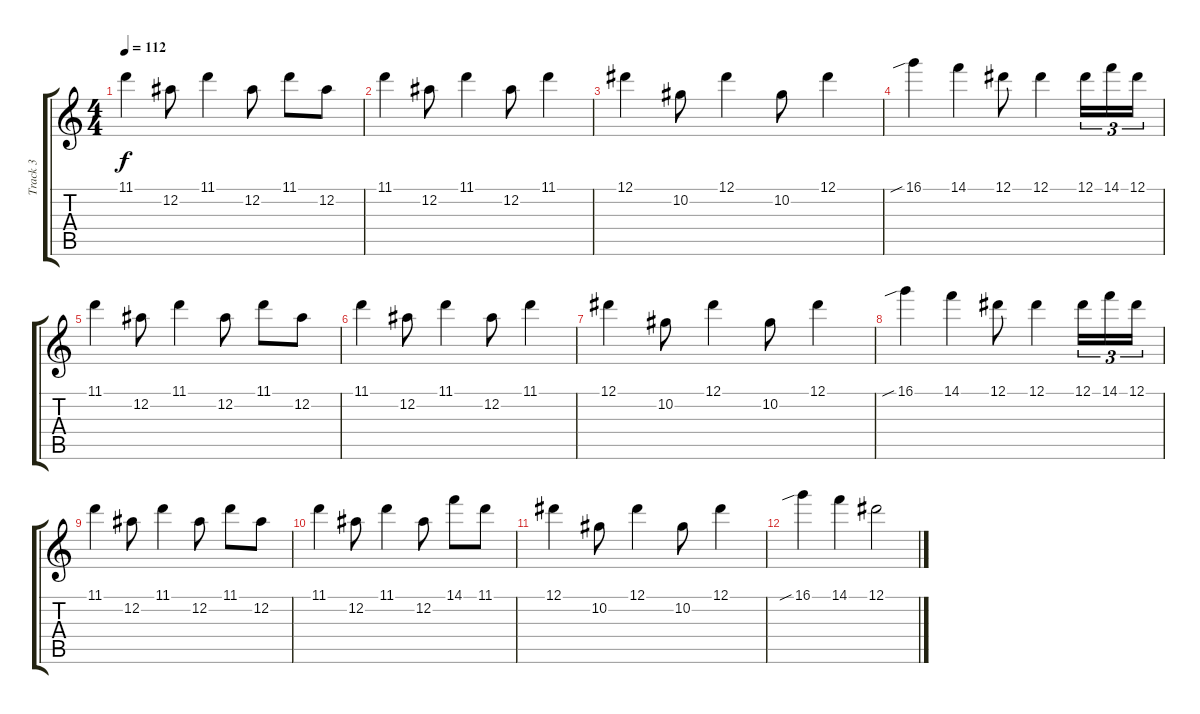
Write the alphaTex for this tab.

\track ("Track 3" "Track 3") {instrument electricguitarclean}
\staff {score tabs}
\tuning (Eb4 Bb3 Gb3 Db3 Ab2 Eb2) {hide}
\ts (4 4)
\tempo 112
\clef g2
\ks c
11.1.4{dy f} 12.2.8 11.1.4 12.2.8 11.1.8 12.2.8 |
11.1.4 12.2.8 11.1.4 12.2.8 11.1.4 |
12.1.4 10.2.8 12.1.4 10.2.8 12.1.4 |
16.1{sib}.4 14.1.4 12.1.8 12.1.4 12.1.16{tu (3 2)} 14.1.16{tu (3 2)} 12.1.16{tu (3 2)} |
11.1.4 12.2.8 11.1.4 12.2.8 11.1.8 12.2.8 |
11.1.4 12.2.8 11.1.4 12.2.8 11.1.4 |
12.1.4 10.2.8 12.1.4 10.2.8 12.1.4 |
16.1{sib}.4 14.1.4 12.1.8 12.1.4 12.1.16{tu (3 2)} 14.1.16{tu (3 2)} 12.1.16{tu (3 2)} |
11.1.4 12.2.8 11.1.4 12.2.8 11.1.8 12.2.8 |
11.1.4 12.2.8 11.1.4 12.2.8 14.1.8 11.1.8 |
12.1.4 10.2.8 12.1.4 10.2.8 12.1.4 |
16.1{sib}.4 14.1.4 12.1.2
